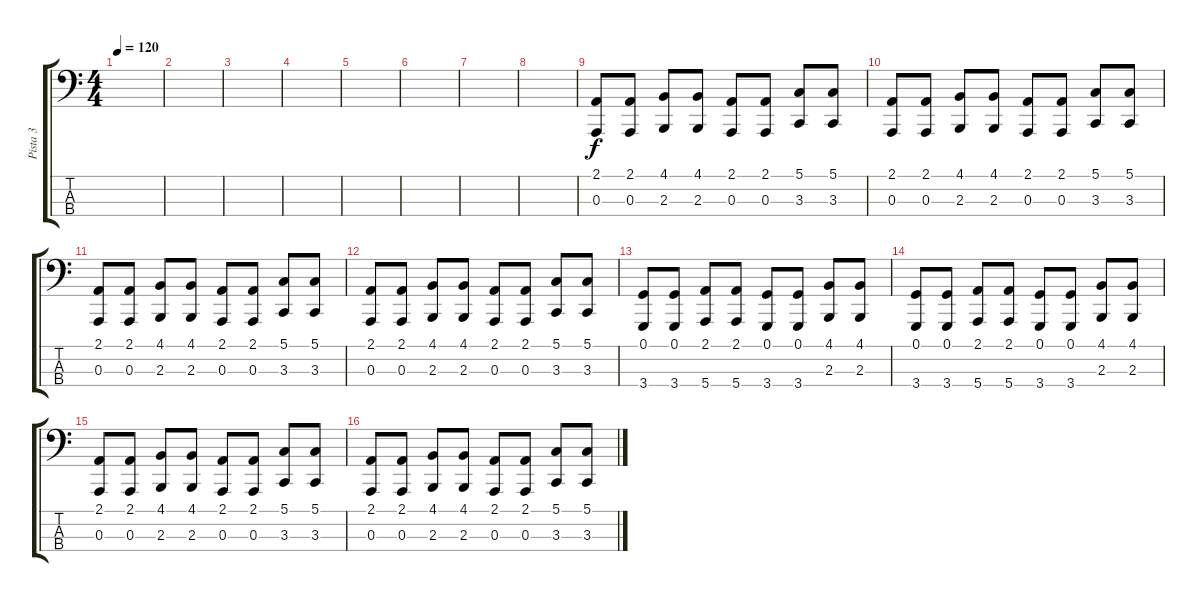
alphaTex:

\track ("Pista 3" "Pista 3") {instrument lead2sawtooth}
\staff {score tabs}
\tuning (G2 D2 A1 E1) {hide}
\ts (4 4)
\tempo 120
\clef f4
\ks c
|
|
|
|
|
|
|
|
(2.1 0.3).8 (2.1 0.3).8 (4.1 2.3).8 (4.1 2.3).8 (2.1 0.3).8 (2.1 0.3).8 (5.1 3.3).8 (5.1 3.3).8 |
(2.1 0.3).8 (2.1 0.3).8 (4.1 2.3).8 (4.1 2.3).8 (2.1 0.3).8 (2.1 0.3).8 (5.1 3.3).8 (5.1 3.3).8 |
(2.1 0.3).8 (2.1 0.3).8 (4.1 2.3).8 (4.1 2.3).8 (2.1 0.3).8 (2.1 0.3).8 (5.1 3.3).8 (5.1 3.3).8 |
(2.1 0.3).8 (2.1 0.3).8 (4.1 2.3).8 (4.1 2.3).8 (2.1 0.3).8 (2.1 0.3).8 (5.1 3.3).8 (5.1 3.3).8 |
(0.1 3.4).8 (0.1 3.4).8 (2.1 5.4).8 (2.1 5.4).8 (0.1 3.4).8 (0.1 3.4).8 (4.1 2.3).8 (4.1 2.3).8 |
(0.1 3.4).8 (0.1 3.4).8 (2.1 5.4).8 (2.1 5.4).8 (0.1 3.4).8 (0.1 3.4).8 (4.1 2.3).8 (4.1 2.3).8 |
(2.1 0.3).8 (2.1 0.3).8 (4.1 2.3).8 (4.1 2.3).8 (2.1 0.3).8 (2.1 0.3).8 (5.1 3.3).8 (5.1 3.3).8 |
(2.1 0.3).8 (2.1 0.3).8 (4.1 2.3).8 (4.1 2.3).8 (2.1 0.3).8 (2.1 0.3).8 (5.1 3.3).8 (5.1 3.3).8
